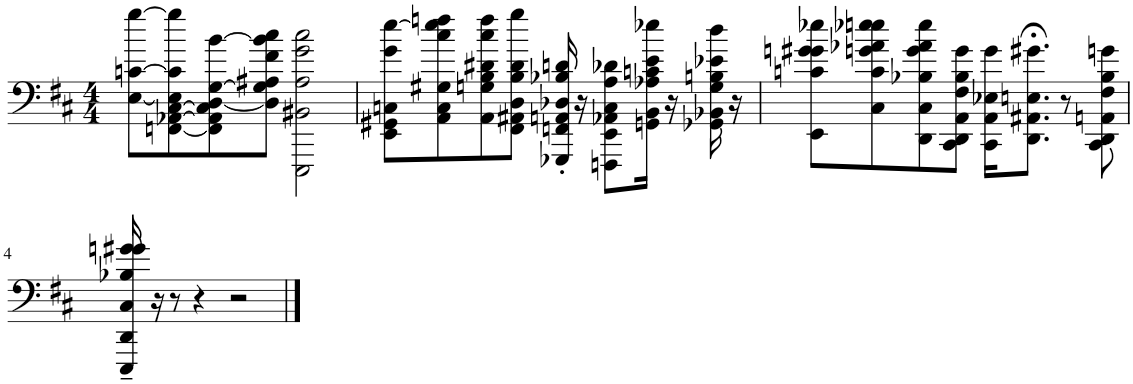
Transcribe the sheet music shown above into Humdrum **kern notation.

**kern
*part1
*staff1
*I"Piano
*I'Pno
*clefF4
*k[f#c#]
*M4/4
=1
[8E\ [8cn\ [8gg\L
[8FFn\ [8AA-X\ [8C#\ 8E\] 8c\] 8gg\]
8FF\] 8AA-\] 8C#\] [8D\ [8G\ [8b\
8D\] 8G\] 8A#X\ 8f#\ 8b\] 8cc#\J
2EEE\ 2BB#X\ 2A#\ 2g\ 2cc#\
=2
8EE\ 8GG#X\ 8Cn\ 8g\ [8ee\L
8AA\ 8C\ 8G#X\ 8cc#\ 8ee\] 8ffn\
8AA\ 8Gn\ 8B\ 8d#X\ 8cc#\ 8ff\
8FF#\ 8AA#X\ 8D\ 8B\ 8d#\ 8gg\J
16GGG-X/' 16FFn/' 16AAn/' 16D-X/' 16B-X/' 16dn/'
16r
8FFFn\ 8EE\ 8AA-X\ 8C\ 8A\ 8d-X\L
16GGn\ 16BB\ 16A-X\ 16cn\ 16e\ 16ee-X\Jk
16r
16GG-X\ 16BB-X\ 16G\ 16Bn\ 16e-X\ 16dd\
16r
=3
8EE\ 8cn\ 8gn\ 8g#X\ 8ee-X\L
8C#\ 8c\ 8gn\ 8a-X\ 8ee-X\ 8een\
8DD\ 8C#\ 8B-X\ 8g\ 8a-\ 8ee\
8CC#\ 8DD\ 8AA\ 8F#\ 8B-\ 8g\J
16CC#\ 16AA\ 16E-X\ 16g\KL
8.DD\;< 8.AA#X\;< 8.En\;< 8.g#X\;<J
8r
8CC#\ 8DD\ 8AAn\ 8F#\ 8B-\ 8gn\
!!LO:LB:g=z
=4
16EEE/~ 16DD/~ 16C#/~ 16B-X/~ 16gn/~ 16g#X/~
16r
8r
4r
2r
==
*-
